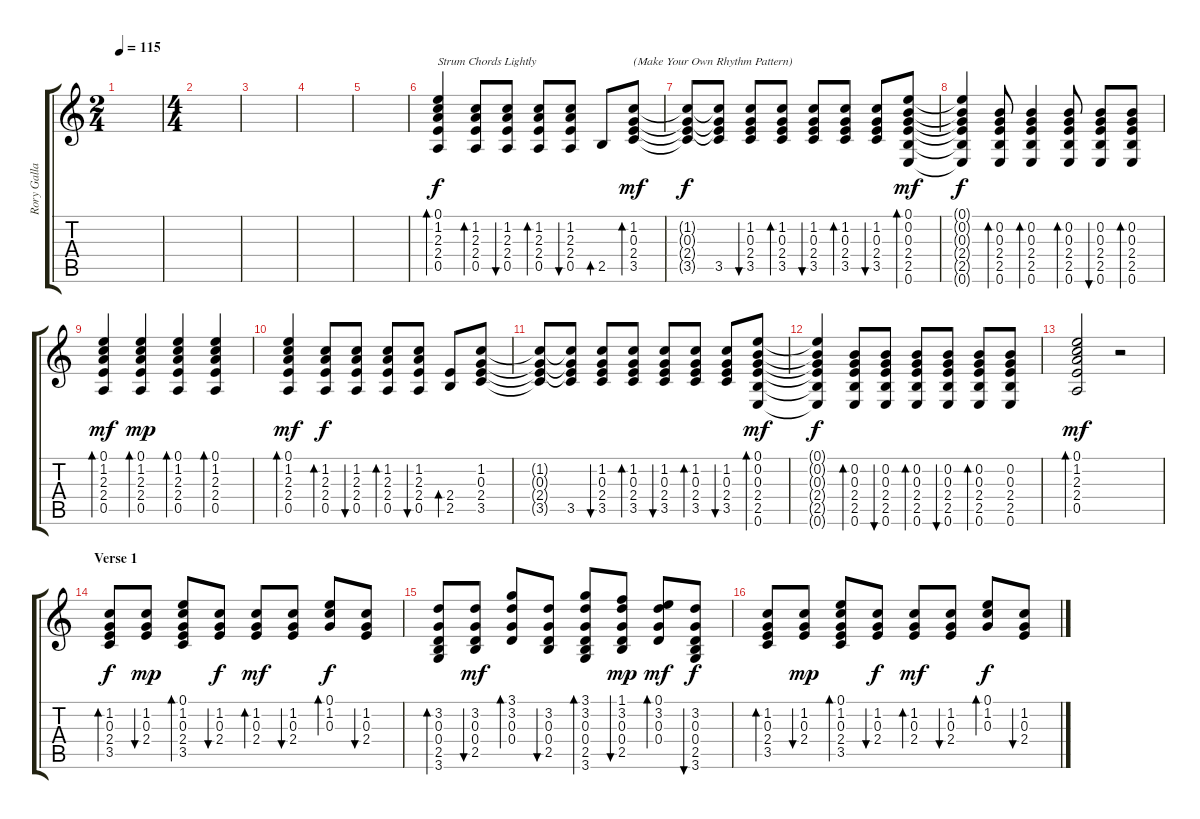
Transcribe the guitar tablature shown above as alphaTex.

\track ("Rory Gallagher (Rhythm 2)" "Rory Galla") {instrument acousticguitarsteel}
\staff {score tabs}
\tuning (E4 B3 G3 D3 A2 E2) {hide}
\ts (2 4)
\tempo 115
\clef g2
\ks c
|
\ts (4 4)
|
|
|
|
(0.1 1.2 2.3 2.4 0.5).4{bd 240 txt "Strum Chords Lightly"} (1.2 2.3 2.4 0.5).8{bd 120 dy f} (1.2 2.3 2.4 0.5).8{bu 120} (1.2 2.3 2.4 0.5).8{bd 120} (1.2 2.3 2.4 0.5).8{bu 120} 2.5.8{bd 120} (1.2 0.3 2.4 3.5).8{bd 240 txt "(Make Your Own Rhythm Pattern)" dy mf} |
(1.2{t} 0.3{t} 2.4{t} 3.5{t}).8{dy f} (1.2{t} 0.3{t} 2.4{t} 3.5).8 (1.2 0.3 2.4 3.5).8{bu 120} (1.2 0.3 2.4 3.5).8{bd 120} (1.2 0.3 2.4 3.5).8{bu 120} (1.2 0.3 2.4 3.5).8{bd 120} (1.2 0.3 2.4 3.5).8{bu 120} (0.1 0.2 0.3 2.4 2.5 0.6).8{bd 240 dy mf} |
(0.1{t} 0.2{t} 0.3{t} 2.4{t} 2.5{t} 0.6{t}).4{dy f} (0.2 0.3 2.4 2.5 0.6).8{bd 120} (0.2 0.3 2.4 2.5 0.6).4{bd 120} (0.2 0.3 2.4 2.5 0.6).8{bd 120} (0.2 0.3 2.4 2.5 0.6).8{bu 120} (0.2 0.3 2.4 2.5 0.6).8{bd 120} |
(0.1 1.2 2.3 2.4 0.5).4{bd 240 dy mf} (0.1 1.2 2.3 2.4 0.5).4{bd 120 dy mp} (0.1 1.2 2.3 2.4 0.5).4{bd 120} (0.1 1.2 2.3 2.4 0.5).4{bd 120} |
(0.1 1.2 2.3 2.4 0.5).4{bd 240 dy mf} (1.2 2.3 2.4 0.5).8{bd 120 dy f} (1.2 2.3 2.4 0.5).8{bu 120} (1.2 2.3 2.4 0.5).8{bd 120} (1.2 2.3 2.4 0.5).8{bu 120} (2.4 2.5).8{bd 120} (1.2 0.3 2.4 3.5).8 |
(1.2{t} 0.3{t} 2.4{t} 3.5{t}).8 (1.2{t} 0.3{t} 2.4{t} 3.5).8 (1.2 0.3 2.4 3.5).8{bu 120} (1.2 0.3 2.4 3.5).8{bd 120} (1.2 0.3 2.4 3.5).8{bu 120} (1.2 0.3 2.4 3.5).8{bd 120} (1.2 0.3 2.4 3.5).8{bu 120} (0.1 0.2 0.3 2.4 2.5 0.6).8{bd 240 dy mf} |
(0.1{t} 0.2{t} 0.3{t} 2.4{t} 2.5{t} 0.6{t}).4{dy f} (0.2 0.3 2.4 2.5 0.6).8{bd 120} (0.2 0.3 2.4 2.5 0.6).8{bu 120} (0.2 0.3 2.4 2.5 0.6).8{bd 120} (0.2 0.3 2.4 2.5 0.6).8{bu 120} (0.2 0.3 2.4 2.5 0.6).8{bd 120} (0.2 0.3 2.4 2.5 0.6).8 |
(0.1 1.2 2.3 2.4 0.5).2{bd 240 dy mf} r.2 |
\section ("" "Verse 1")
(1.2 0.3 2.4 3.5).8{bd 60 dy f} (1.2 0.3 2.4).8{bu 60 dy mp} (0.1 1.2 0.3 2.4 3.5).8{bd 60} (1.2 0.3 2.4).8{bu 60 dy f} (1.2 0.3 2.4).8{bd 60 dy mf} (1.2 0.3 2.4).8{bu 60} (0.1 1.2 0.3).8{bd 60 dy f} (1.2 0.3 2.4).8{bu 60} |
(3.2 0.3 0.4 2.5 3.6).8{bd 60} (3.2 0.3 0.4 2.5).8{bu 60 dy mf} (3.1 3.2 0.3 0.4).8{bd 60} (3.2 0.3 0.4 2.5).8{bu 60} (3.1 3.2 0.3 0.4 2.5 3.6).8{bd 60} (1.1 3.2 0.3 0.4 2.5).8{bu 60 dy mp} (0.1 3.2 0.3 0.4).8{bd 60 dy mf} (3.2 0.3 0.4 2.5 3.6).8{bu 60 dy f} |
(1.2 0.3 2.4 3.5).8{bd 60} (1.2 0.3 2.4).8{bu 60 dy mp} (0.1 1.2 0.3 2.4 3.5).8{bd 60} (1.2 0.3 2.4).8{bu 60 dy f} (1.2 0.3 2.4).8{bd 60 dy mf} (1.2 0.3 2.4).8{bu 60} (0.1 1.2 0.3).8{bd 60 dy f} (1.2 0.3 2.4).8{bu 60}
